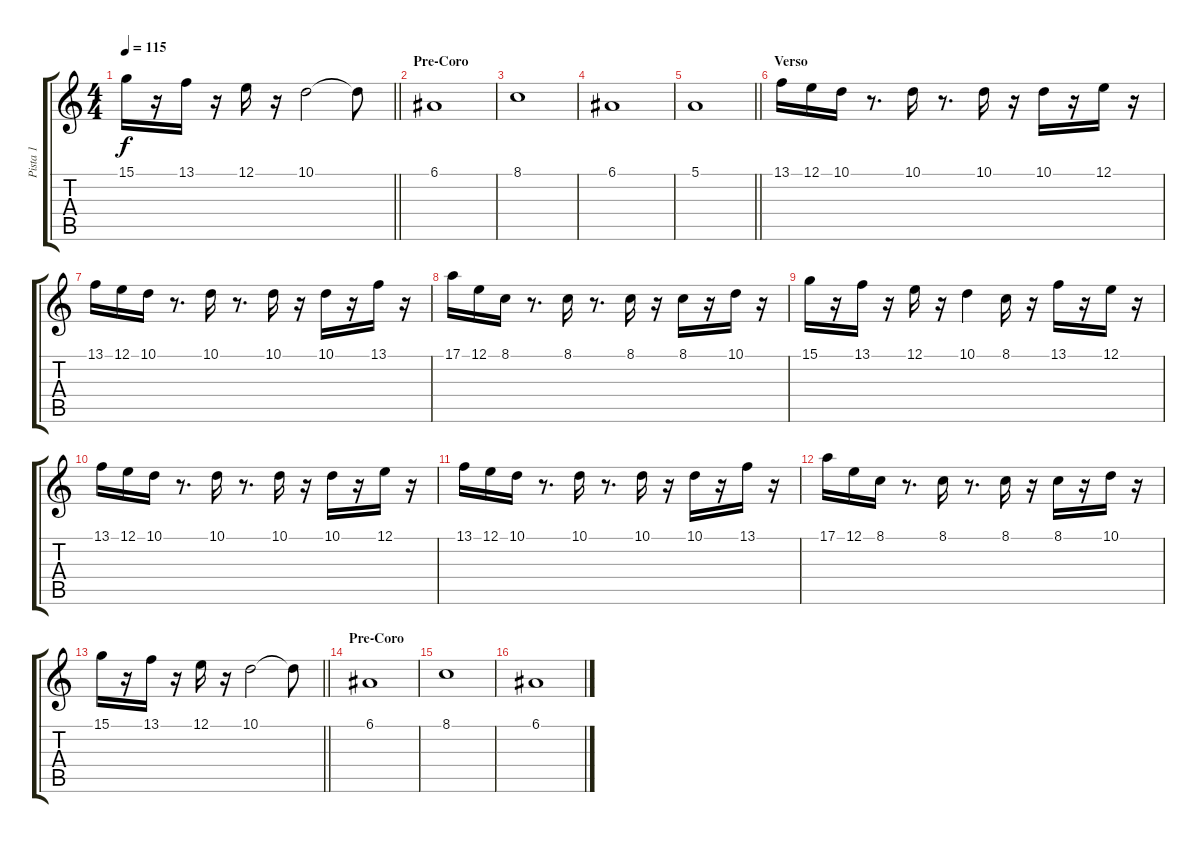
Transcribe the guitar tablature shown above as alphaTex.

\track ("Pista 1" "Pista 1") {instrument stringensemble1}
\staff {score tabs}
\tuning (E4 B3 G3 D3 A2 E2) {hide}
\ts (4 4)
\tempo 115
\clef g2
\barLineRight lightlight
\ks c
15.1.16{dy f} r.16 13.1.16 r.16 12.1.16 r.16 10.1.2 10.1{t}.8 |
\section ("" "Pre-Coro")
6.1.1 |
8.1.1 |
6.1.1 |
\barLineRight lightlight
5.1.1 |
\section ("" "Verso")
13.1.16 12.1.16 10.1.16 r.8{d} 10.1.16 r.8{d} 10.1.16 r.16 10.1.16 r.16 12.1.16 r.16 |
13.1.16 12.1.16 10.1.16 r.8{d} 10.1.16 r.8{d} 10.1.16 r.16 10.1.16 r.16 13.1.16 r.16 |
17.1.16 12.1.16 8.1.16 r.8{d} 8.1.16 r.8{d} 8.1.16 r.16 8.1.16 r.16 10.1.16 r.16 |
15.1.16 r.16 13.1.16 r.16 12.1.16 r.16 10.1.4 8.1.16 r.16 13.1.16 r.16 12.1.16 r.16 |
13.1.16 12.1.16 10.1.16 r.8{d} 10.1.16 r.8{d} 10.1.16 r.16 10.1.16 r.16 12.1.16 r.16 |
13.1.16 12.1.16 10.1.16 r.8{d} 10.1.16 r.8{d} 10.1.16 r.16 10.1.16 r.16 13.1.16 r.16 |
17.1.16 12.1.16 8.1.16 r.8{d} 8.1.16 r.8{d} 8.1.16 r.16 8.1.16 r.16 10.1.16 r.16 |
\barLineRight lightlight
15.1.16 r.16 13.1.16 r.16 12.1.16 r.16 10.1.2 10.1{t}.8 |
\section ("" "Pre-Coro")
6.1.1 |
8.1.1 |
6.1.1
